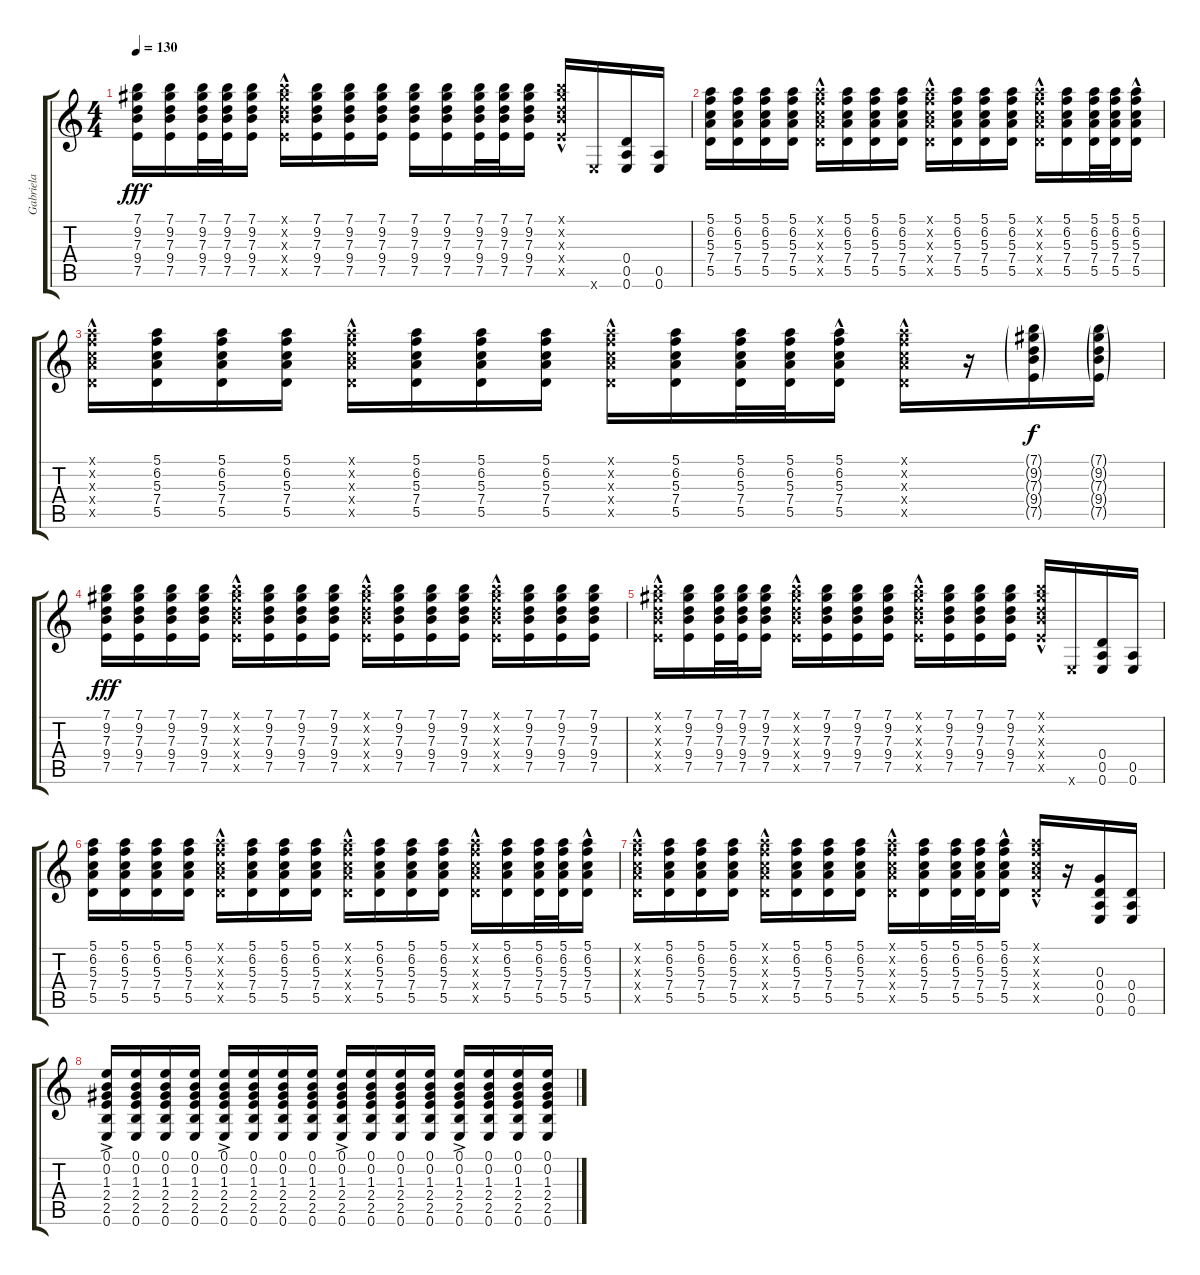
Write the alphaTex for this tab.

\track ("Gabriela" "Gabriela") {instrument acousticguitarnylon}
\staff {score tabs}
\tuning (E4 B3 G3 D3 A2 E2) {hide}
\ts (4 4)
\tempo 130
\clef g2
\ks c
(7.1 9.2 7.3 9.4 7.5).16{dy fff} (7.1 9.2 7.3 9.4 7.5).16 (7.1 9.2 7.3 9.4 7.5).32 (7.1 9.2 7.3 9.4 7.5).32 (7.1 9.2 7.3 9.4 7.5).16 (7.1{hac x} 9.2{hac x} 7.3{hac x} 9.4{hac x} 7.5{hac x}).16 (7.1 9.2 7.3 9.4 7.5).16 (7.1 9.2 7.3 9.4 7.5).16 (7.1 9.2 7.3 9.4 7.5).16 (7.1 9.2 7.3 9.4 7.5).16 (7.1 9.2 7.3 9.4 7.5).16 (7.1 9.2 7.3 9.4 7.5).32 (7.1 9.2 7.3 9.4 7.5).32 (7.1 9.2 7.3 9.4 7.5).16 (7.1{hac x} 9.2{hac x} 7.3{hac x} 9.4{hac x} 7.5{hac x}).16 0.6{x}.16 (0.4 0.5 0.6).16 (0.5 0.6).16 |
(5.1 6.2 5.3 7.4 5.5).16 (5.1 6.2 5.3 7.4 5.5).16 (5.1 6.2 5.3 7.4 5.5).16 (5.1 6.2 5.3 7.4 5.5).16 (5.1{hac x} 6.2{hac x} 5.3{hac x} 7.4{hac x} 5.5{hac x}).16 (5.1 6.2 5.3 7.4 5.5).16 (5.1 6.2 5.3 7.4 5.5).16 (5.1 6.2 5.3 7.4 5.5).16 (5.1{hac x} 6.2{hac x} 5.3{hac x} 7.4{hac x} 5.5{hac x}).16 (5.1 6.2 5.3 7.4 5.5).16 (5.1 6.2 5.3 7.4 5.5).16 (5.1 6.2 5.3 7.4 5.5).16 (5.1{hac x} 6.2{hac x} 5.3{hac x} 7.4{hac x} 5.5{hac x}).16 (5.1 6.2 5.3 7.4 5.5).16 (5.1 6.2 5.3 7.4 5.5).32 (5.1 6.2 5.3 7.4 5.5).32 (5.1{hac} 6.2{hac} 5.3{hac} 7.4{hac} 5.5{hac}).16 |
(5.1{hac x} 6.2{hac x} 5.3{hac x} 7.4{hac x} 5.5{hac x}).16 (5.1 6.2 5.3 7.4 5.5).16 (5.1 6.2 5.3 7.4 5.5).16 (5.1 6.2 5.3 7.4 5.5).16 (5.1{hac x} 6.2{hac x} 5.3{hac x} 7.4{hac x} 5.5{hac x}).16 (5.1 6.2 5.3 7.4 5.5).16 (5.1 6.2 5.3 7.4 5.5).16 (5.1 6.2 5.3 7.4 5.5).16 (5.1{hac x} 6.2{hac x} 5.3{hac x} 7.4{hac x} 5.5{hac x}).16 (5.1 6.2 5.3 7.4 5.5).16 (5.1 6.2 5.3 7.4 5.5).32 (5.1 6.2 5.3 7.4 5.5).32 (5.1{hac} 6.2{hac} 5.3{hac} 7.4{hac} 5.5{hac}).16 (5.1{hac x} 6.2{hac x} 5.3{hac x} 7.4{hac x} 5.5{hac x}).16 r.16 (7.1{g} 9.2{g} 7.3{g} 9.4{g} 7.5{g}).16{dy f} (7.1{g} 9.2{g} 7.3{g} 9.4{g} 7.5{g}).16 |
(7.1 9.2 7.3 9.4 7.5).16{dy fff} (7.1 9.2 7.3 9.4 7.5).16 (7.1 9.2 7.3 9.4 7.5).16 (7.1 9.2 7.3 9.4 7.5).16 (7.1{hac x} 9.2{hac x} 7.3{hac x} 9.4{hac x} 7.5{hac x}).16 (7.1 9.2 7.3 9.4 7.5).16 (7.1 9.2 7.3 9.4 7.5).16 (7.1 9.2 7.3 9.4 7.5).16 (7.1{hac x} 9.2{hac x} 7.3{hac x} 9.4{hac x} 7.5{hac x}).16 (7.1 9.2 7.3 9.4 7.5).16 (7.1 9.2 7.3 9.4 7.5).16 (7.1 9.2 7.3 9.4 7.5).16 (7.1{hac x} 9.2{hac x} 7.3{hac x} 9.4{hac x} 7.5{hac x}).16 (7.1 9.2 7.3 9.4 7.5).16 (7.1 9.2 7.3 9.4 7.5).16 (7.1 9.2 7.3 9.4 7.5).16 |
(7.1{hac x} 9.2{hac x} 7.3{hac x} 9.4{hac x} 7.5{hac x}).16 (7.1 9.2 7.3 9.4 7.5).16 (7.1 9.2 7.3 9.4 7.5).32 (7.1 9.2 7.3 9.4 7.5).32 (7.1 9.2 7.3 9.4 7.5).16 (7.1{hac x} 9.2{hac x} 7.3{hac x} 9.4{hac x} 7.5{hac x}).16 (7.1 9.2 7.3 9.4 7.5).16 (7.1 9.2 7.3 9.4 7.5).16 (7.1 9.2 7.3 9.4 7.5).16 (7.1{hac x} 9.2{hac x} 7.3{hac x} 9.4{hac x} 7.5{hac x}).16 (7.1 9.2 7.3 9.4 7.5).16 (7.1 9.2 7.3 9.4 7.5).16 (7.1 9.2 7.3 9.4 7.5).16 (7.1{hac x} 9.2{hac x} 7.3{hac x} 9.4{hac x} 7.5{hac x}).16 0.6{x}.16 (0.4 0.5 0.6).16 (0.5 0.6).16 |
(5.1 6.2 5.3 7.4 5.5).16 (5.1 6.2 5.3 7.4 5.5).16 (5.1 6.2 5.3 7.4 5.5).16 (5.1 6.2 5.3 7.4 5.5).16 (5.1{hac x} 6.2{hac x} 5.3{hac x} 7.4{hac x} 5.5{hac x}).16 (5.1 6.2 5.3 7.4 5.5).16 (5.1 6.2 5.3 7.4 5.5).16 (5.1 6.2 5.3 7.4 5.5).16 (5.1{hac x} 6.2{hac x} 5.3{hac x} 7.4{hac x} 5.5{hac x}).16 (5.1 6.2 5.3 7.4 5.5).16 (5.1 6.2 5.3 7.4 5.5).16 (5.1 6.2 5.3 7.4 5.5).16 (5.1{hac x} 6.2{hac x} 5.3{hac x} 7.4{hac x} 5.5{hac x}).16 (5.1 6.2 5.3 7.4 5.5).16 (5.1 6.2 5.3 7.4 5.5).32 (5.1 6.2 5.3 7.4 5.5).32 (5.1{hac} 6.2{hac} 5.3{hac} 7.4{hac} 5.5{hac}).16 |
(5.1{hac x} 6.2{hac x} 5.3{hac x} 7.4{hac x} 5.5{hac x}).16 (5.1 6.2 5.3 7.4 5.5).16 (5.1 6.2 5.3 7.4 5.5).16 (5.1 6.2 5.3 7.4 5.5).16 (5.1{hac x} 6.2{hac x} 5.3{hac x} 7.4{hac x} 5.5{hac x}).16 (5.1 6.2 5.3 7.4 5.5).16 (5.1 6.2 5.3 7.4 5.5).16 (5.1 6.2 5.3 7.4 5.5).16 (5.1{hac x} 6.2{hac x} 5.3{hac x} 7.4{hac x} 5.5{hac x}).16 (5.1 6.2 5.3 7.4 5.5).16 (5.1 6.2 5.3 7.4 5.5).32 (5.1 6.2 5.3 7.4 5.5).32 (5.1{hac} 6.2{hac} 5.3{hac} 7.4{hac} 5.5{hac}).16 (5.1{hac x} 6.2{hac x} 5.3{hac x} 7.4{hac x} 5.5{hac x}).16 r.16 (0.3 0.4 0.5 0.6).16 (0.4 0.5 0.6).16 |
(0.1{ac} 0.2{ac} 1.3{ac} 2.4{ac} 2.5{ac} 0.6{ac}).16 (0.1 0.2 1.3 2.4 2.5 0.6).16 (0.1 0.2 1.3 2.4 2.5 0.6).16 (0.1 0.2 1.3 2.4 2.5 0.6).16 (0.1{ac} 0.2{ac} 1.3{ac} 2.4{ac} 2.5{ac} 0.6{ac}).16 (0.1 0.2 1.3 2.4 2.5 0.6).16 (0.1 0.2 1.3 2.4 2.5 0.6).16 (0.1 0.2 1.3 2.4 2.5 0.6).16 (0.1{ac} 0.2{ac} 1.3{ac} 2.4{ac} 2.5{ac} 0.6{ac}).16 (0.1 0.2 1.3 2.4 2.5 0.6).16 (0.1 0.2 1.3 2.4 2.5 0.6).16 (0.1 0.2 1.3 2.4 2.5 0.6).16 (0.1{ac} 0.2{ac} 1.3{ac} 2.4{ac} 2.5{ac} 0.6{ac}).16 (0.1 0.2 1.3 2.4 2.5 0.6).16 (0.1 0.2 1.3 2.4 2.5 0.6).16 (0.1 0.2 1.3 2.4 2.5 0.6).16
